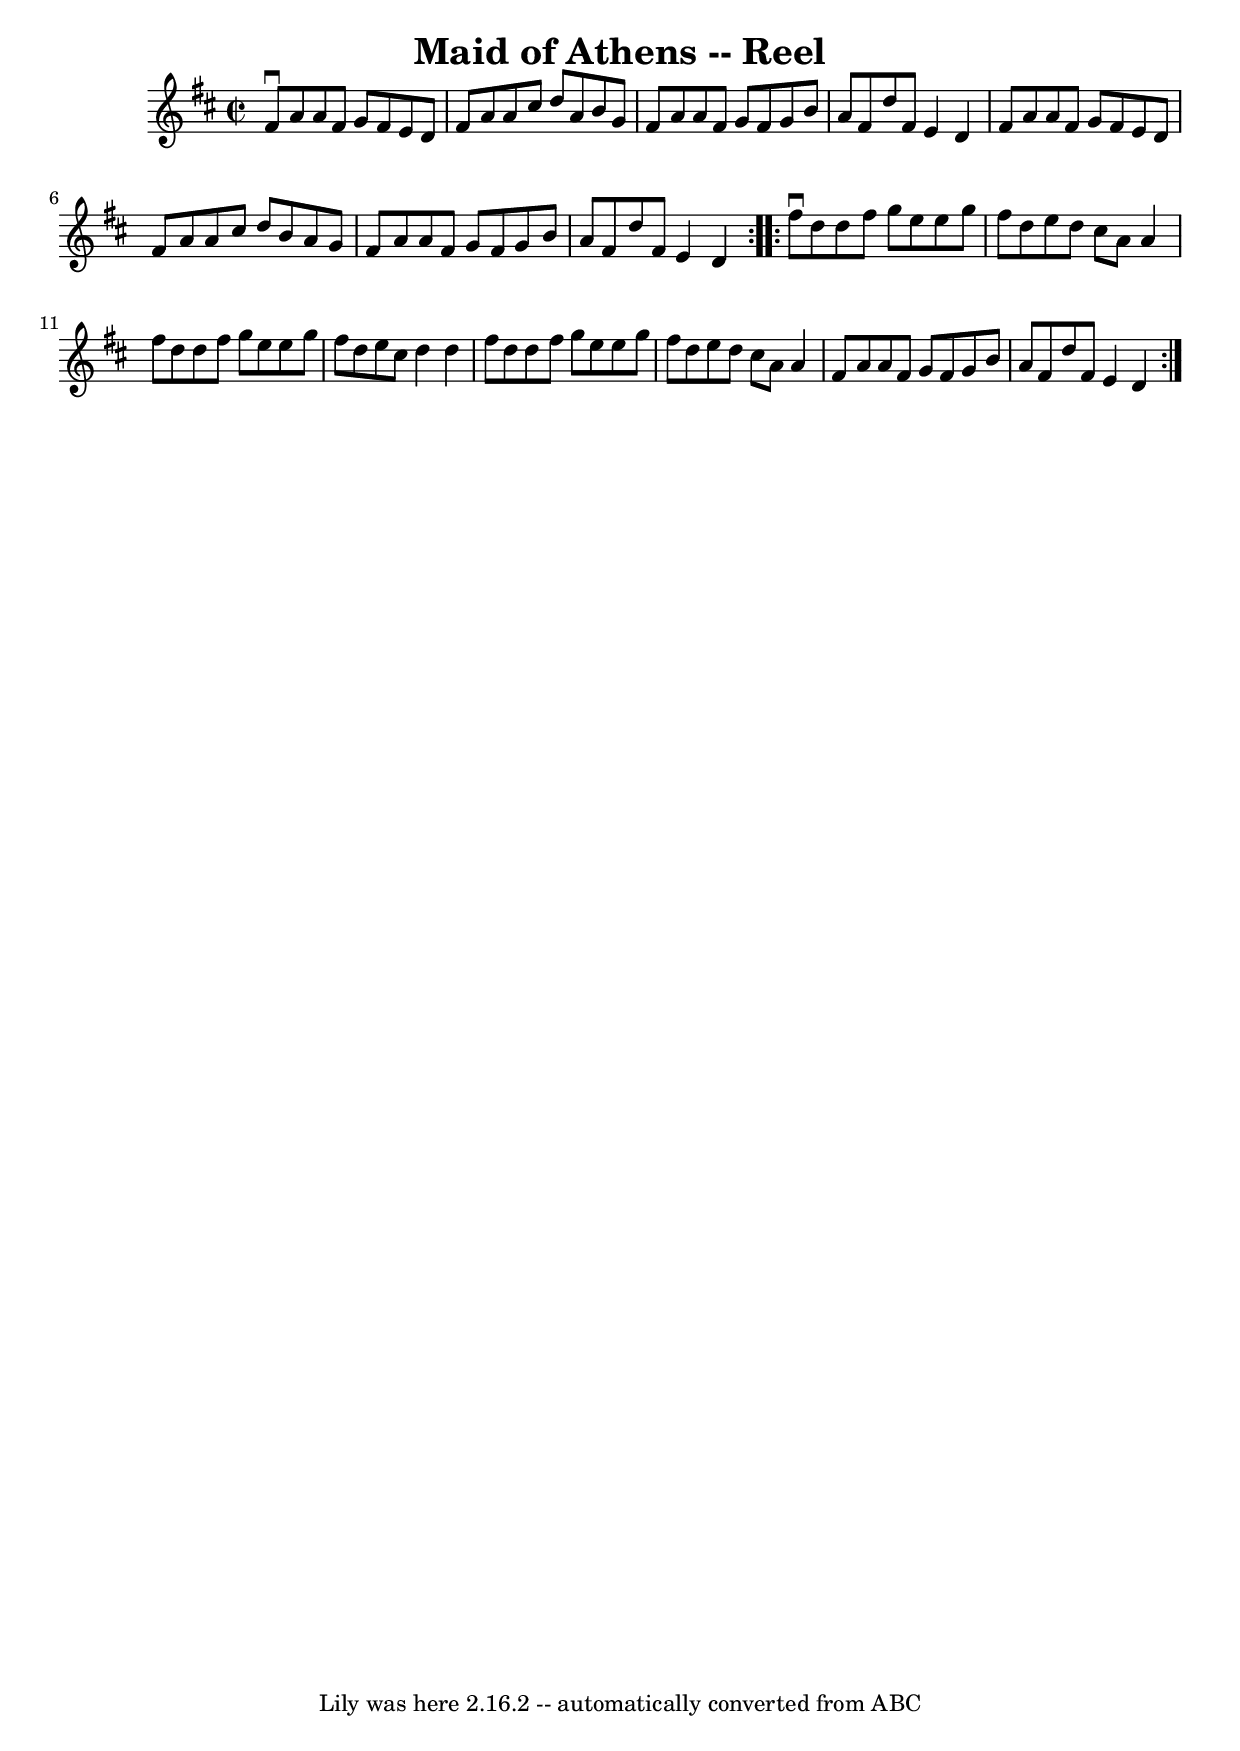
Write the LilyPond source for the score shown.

\version "2.7.40"
\include "Mammoth.ily"
\header {
	book = "Ryan's Mammoth Collection"
	crossRefNumber = "1"
	footnotes = "\\\\159"
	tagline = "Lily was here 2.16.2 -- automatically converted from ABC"
	title = "Maid of Athens -- Reel"
}
voicedefault =  {
\set Score.defaultBarType = "empty"

\repeat volta 2 {
\override Staff.TimeSignature #'style = #'C
 \time 2/2 \key d \major fis'8^\downbow a'8 a'8 fis'8 g'8    
fis'8 e'8 d'8    |
 fis'8 a'8 a'8 cis''8 d''8 a'8  
 b'8 g'8    |
 fis'8 a'8 a'8 fis'8 g'8 fis'8 g'8  
 b'8    |
 a'8 fis'8 d''8 fis'8 e'4 d'4    |
     
fis'8 a'8 a'8 fis'8 g'8 fis'8 e'8 d'8    |
 fis'8  
 a'8 a'8 cis''8 d''8 b'8 a'8 g'8    |
 fis'8 a'8  
 a'8 fis'8 g'8 fis'8 g'8 b'8    |
 a'8 fis'8 d''8 
 fis'8 e'4 d'4    } \repeat volta 2 { fis''8^\downbow d''8    
d''8 fis''8 g''8 e''8 e''8 g''8    |
 fis''8 d''8    
e''8 d''8 cis''8 a'8 a'4    |
 fis''8 d''8 d''8    
fis''8 g''8 e''8 e''8 g''8    |
 fis''8 d''8 e''8    
cis''8 d''4 d''4    |
 fis''8 d''8 d''8 fis''8 g''8 
 e''8 e''8 g''8    |
 fis''8 d''8 e''8 d''8 cis''8  
 a'8 a'4    |
 fis'8 a'8 a'8 fis'8 g'8 fis'8 g'8  
 b'8    |
 a'8 fis'8 d''8 fis'8 e'4 d'4    }   
}

\score{
    <<

	\context Staff="default"
	{
	    \voicedefault 
	}

    >>
	\layout {
	}
	\midi {}
}
